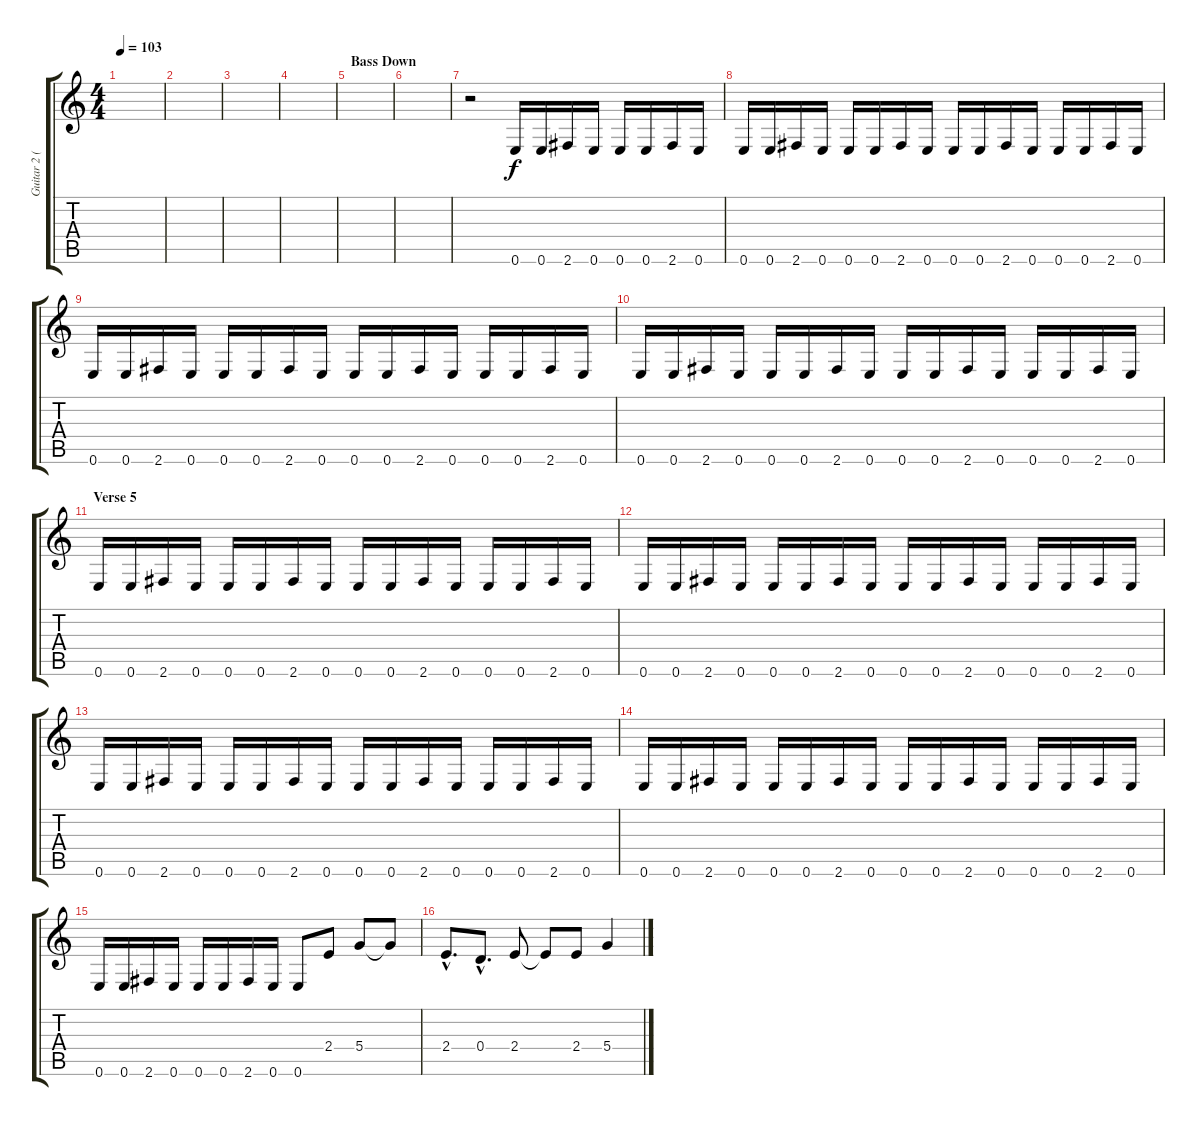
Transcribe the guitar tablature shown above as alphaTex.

\track ("Guitar 2 (B. Whitford)" "Guitar 2 (") {instrument distortionguitar}
\staff {score tabs}
\tuning (E4 B3 G3 D3 A2 E2) {hide}
\ts (4 4)
\tempo 103
\clef g2
\ks c
|
|
|
|
\section ("" "Bass Down")
|
|
r.2 0.6.16 0.6.16 2.6.16 0.6.16 0.6.16 0.6.16 2.6.16 0.6.16 |
0.6.16 0.6.16 2.6.16 0.6.16 0.6.16 0.6.16 2.6.16 0.6.16 0.6.16 0.6.16 2.6.16 0.6.16 0.6.16 0.6.16 2.6.16 0.6.16 |
0.6.16 0.6.16 2.6.16 0.6.16 0.6.16 0.6.16 2.6.16 0.6.16 0.6.16 0.6.16 2.6.16 0.6.16 0.6.16 0.6.16 2.6.16 0.6.16 |
0.6.16 0.6.16 2.6.16 0.6.16 0.6.16 0.6.16 2.6.16 0.6.16 0.6.16 0.6.16 2.6.16 0.6.16 0.6.16 0.6.16 2.6.16 0.6.16 |
\section ("" "Verse 5")
0.6.16 0.6.16 2.6.16 0.6.16 0.6.16 0.6.16 2.6.16 0.6.16 0.6.16 0.6.16 2.6.16 0.6.16 0.6.16 0.6.16 2.6.16 0.6.16 |
0.6.16 0.6.16 2.6.16 0.6.16 0.6.16 0.6.16 2.6.16 0.6.16 0.6.16 0.6.16 2.6.16 0.6.16 0.6.16 0.6.16 2.6.16 0.6.16 |
0.6.16 0.6.16 2.6.16 0.6.16 0.6.16 0.6.16 2.6.16 0.6.16 0.6.16 0.6.16 2.6.16 0.6.16 0.6.16 0.6.16 2.6.16 0.6.16 |
0.6.16 0.6.16 2.6.16 0.6.16 0.6.16 0.6.16 2.6.16 0.6.16 0.6.16 0.6.16 2.6.16 0.6.16 0.6.16 0.6.16 2.6.16 0.6.16 |
0.6.16 0.6.16 2.6.16 0.6.16 0.6.16 0.6.16 2.6.16 0.6.16 0.6.8 2.4.8 5.4.8 5.4{t}.8 |
2.4{hac}.8{d} 0.4{hac}.8{d} 2.4.8 2.4{t}.8 2.4.8 5.4.4
